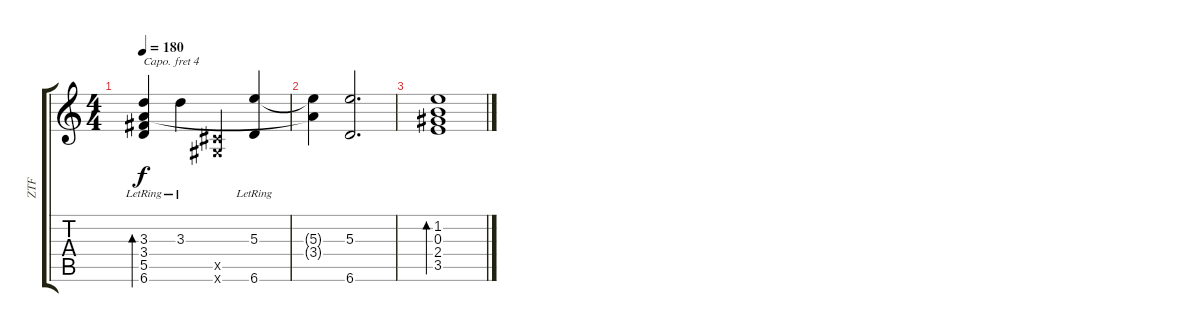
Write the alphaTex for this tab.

\track ("ZTF" "ZTF") {instrument acousticguitarsteel}
\staff {score tabs}
\capo 4
\tuning (E4 B3 G3 D3 A2 E2) {hide}
\ts (4 4)
\tempo 180
\clef g2
\ks c
(3.3{lr} 3.4{lr} 5.5 6.6{lr}).4{bd 480 dy f} 3.3{lr}.4 (0.5{x} 0.6{x}).4 (5.3{lr} 6.6).4 |
(5.3{t} 3.4{t}).4 (5.3 6.6).2{d} |
(1.2 0.3 2.4 3.5).1{bd 480}
